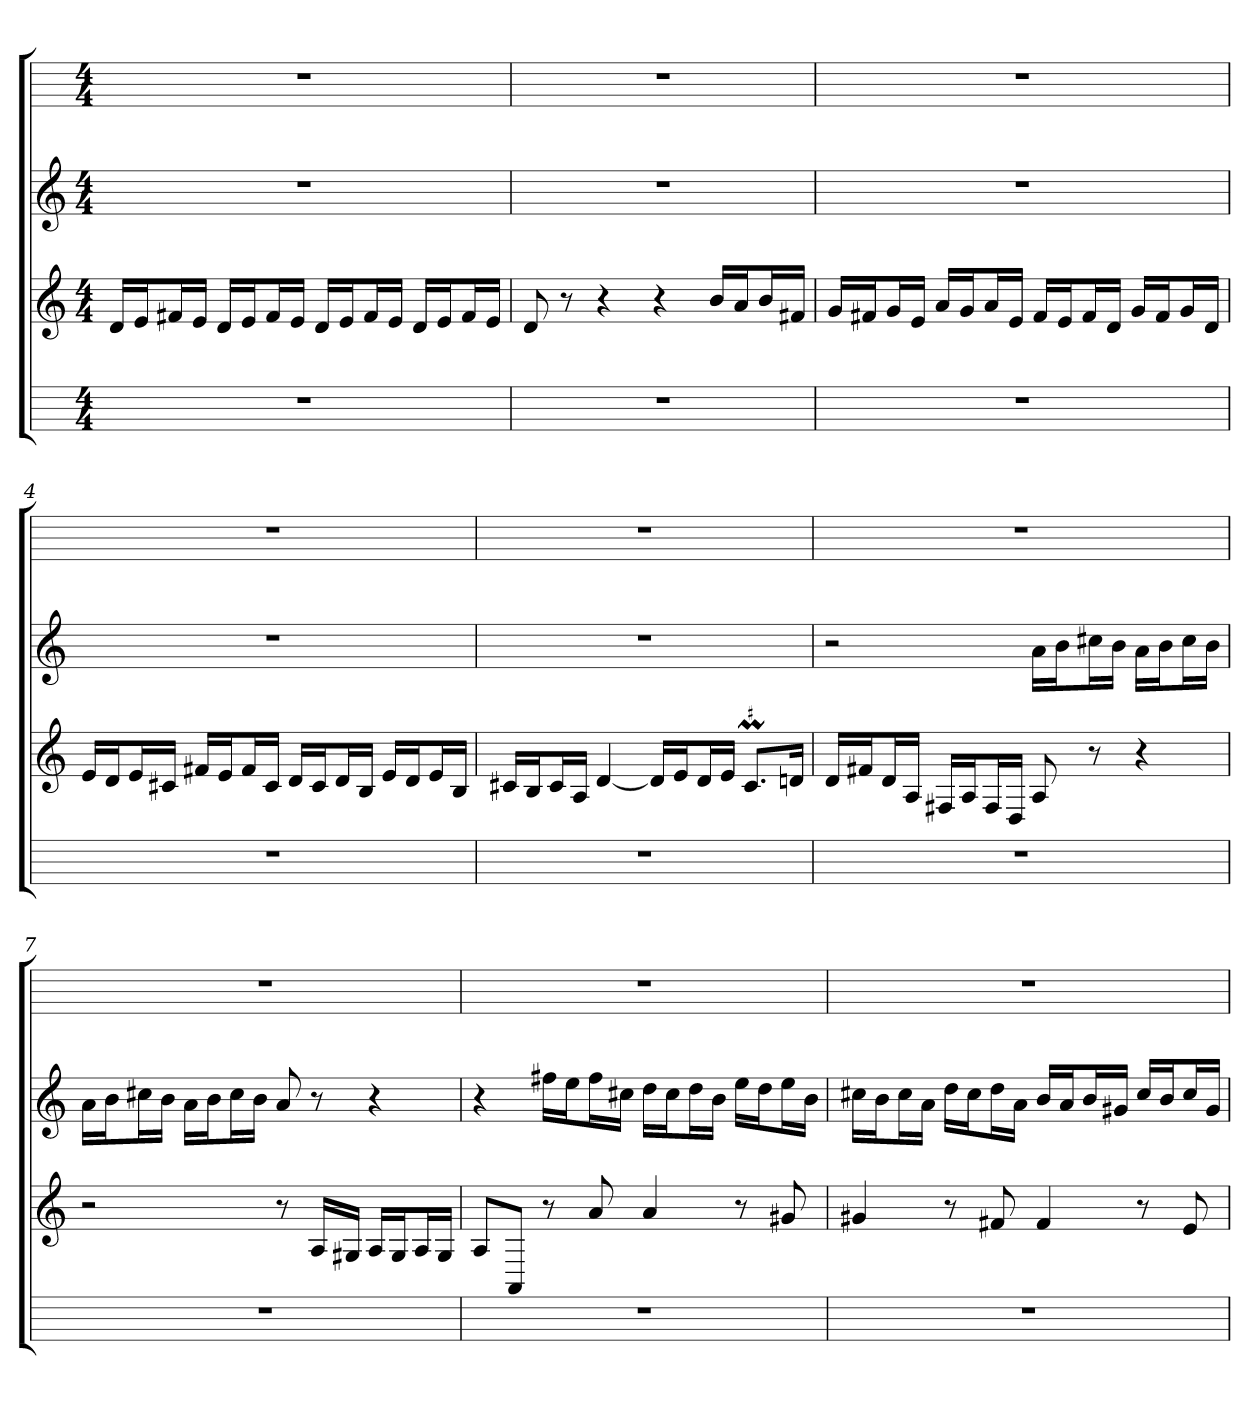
**kern	**kern	**kern	**kern
*part4	*part3	*part2	*part1
*staff4	*staff3	*staff2	*staff1
*M4/4	*M4/4	*M4/4	*M4/4
*MM94	*MM94	*MM94	*MM94
=1	=1	=1	=1
1r	16dLL	1r	1r
.	16eJ	.	.
.	16f#XL	.	.
.	16eJJ	.	.
.	16dLL	.	.
.	16eJ	.	.
.	16f#L	.	.
.	16eJJ	.	.
.	16dLL	.	.
.	16eJ	.	.
.	16f#L	.	.
.	16eJJ	.	.
.	16dLL	.	.
.	16eJ	.	.
.	16f#L	.	.
.	16eJJ	.	.
=2	=2	=2	=2
1r	8d	1r	1r
.	8r	.	.
.	4r	.	.
.	4r	.	.
.	16bLL	.	.
.	16aJ	.	.
.	16bL	.	.
.	16f#XJJ	.	.
=3	=3	=3	=3
1r	16gLL	1r	1r
.	16f#XJ	.	.
.	16gL	.	.
.	16eJJ	.	.
.	16aLL	.	.
.	16gJ	.	.
.	16aL	.	.
.	16eJJ	.	.
.	16f#LL	.	.
.	16eJ	.	.
.	16f#L	.	.
.	16dJJ	.	.
.	16gLL	.	.
.	16f#J	.	.
.	16gL	.	.
.	16dJJ	.	.
=4	=4	=4	=4
1r	16eLL	1r	1r
.	16dJ	.	.
.	16eL	.	.
.	16c#XJJ	.	.
.	16f#XLL	.	.
.	16eJ	.	.
.	16f#L	.	.
.	16c#JJ	.	.
.	16dLL	.	.
.	16c#J	.	.
.	16dL	.	.
.	16BJJ	.	.
.	16eLL	.	.
.	16dJ	.	.
.	16eL	.	.
.	16BJJ	.	.
=5	=5	=5	=5
1r	16c#XLL	1r	1r
.	16BJ	.	.
.	16c#L	.	.
.	16AJJ	.	.
.	[4d	.	.
.	16dLL]	.	.
.	16eJ	.	.
.	16dL	.	.
.	16eJJ	.	.
!	!LO:MOR:acc=#	!	!
.	8.c#ML	.	.
.	16dnJk	.	.
=6	=6	=6	=6
1r	16dLL	2r	1r
.	16f#XJ	.	.
.	16dL	.	.
.	16AJJ	.	.
.	16F#XLL	.	.
.	16AJ	.	.
.	16F#L	.	.
.	16DJJ	.	.
.	8A	16aLL	.
.	.	16bJ	.
.	8r	16cc#XL	.
.	.	16bJJ	.
.	4r	16aLL	.
.	.	16bJ	.
.	.	16cc#L	.
.	.	16bJJ	.
=7	=7	=7	=7
1r	2r	16aLL	1r
.	.	16bJ	.
.	.	16cc#XL	.
.	.	16bJJ	.
.	.	16aLL	.
.	.	16bJ	.
.	.	16cc#L	.
.	.	16bJJ	.
.	8r	8a	.
.	16ALL	8r	.
.	16G#XJJ	.	.
.	16ALL	4r	.
.	16G#J	.	.
.	16AL	.	.
.	16G#JJ	.	.
=8	=8	=8	=8
1r	8AL	4r	1r
.	8AAJ	.	.
.	8r	16ff#XLL	.
.	.	16eeJ	.
.	8a	16ff#L	.
.	.	16cc#XJJ	.
.	4a	16ddLL	.
.	.	16cc#J	.
.	.	16ddL	.
.	.	16bJJ	.
.	8r	16eeLL	.
.	.	16ddJ	.
.	8g#X	16eeL	.
.	.	16bJJ	.
=9	=9	=9	=9
1r	4g#X	16cc#XLL	1r
.	.	16bJ	.
.	.	16cc#L	.
.	.	16aJJ	.
.	8r	16ddLL	.
.	.	16cc#J	.
.	8f#X	16ddL	.
.	.	16aJJ	.
.	4f#	16bLL	.
.	.	16aJ	.
.	.	16bL	.
.	.	16g#XJJ	.
.	8r	16cc#LL	.
.	.	16bJ	.
.	8e	16cc#L	.
.	.	16g#JJ	.
=	=	=	=
*-	*-	*-	*-
